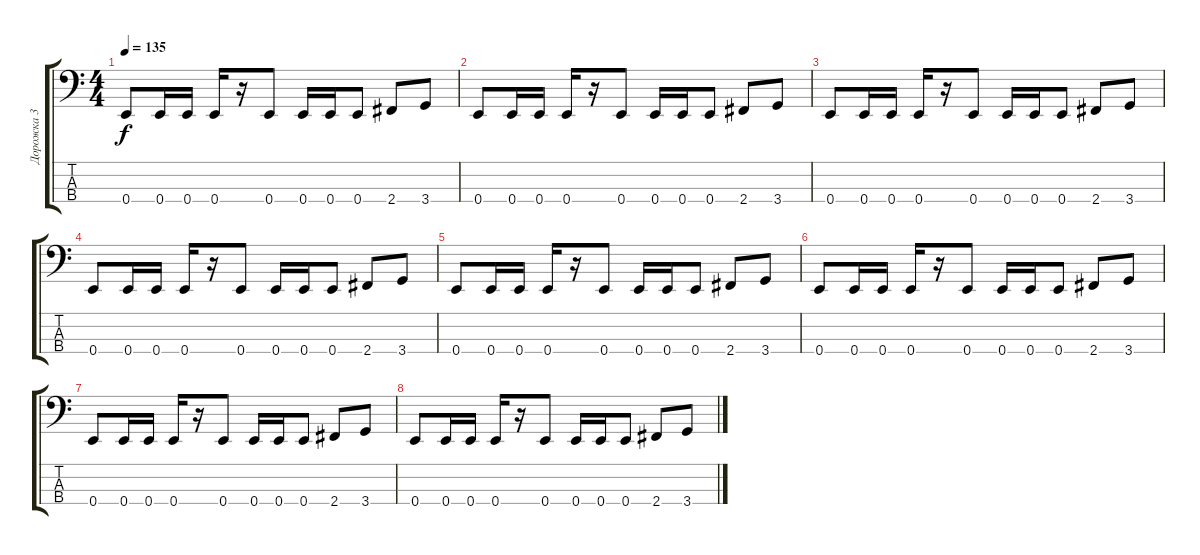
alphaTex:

\track ("Дорожка 3" "Дорожка 3") {instrument electricbassfinger}
\staff {score tabs}
\tuning (G2 D2 A1 E1) {hide}
\ts (4 4)
\tempo 135
\clef f4
\ks c
0.4.8{dy f} 0.4.16 0.4.16 0.4.16 r.16 0.4.8 0.4.16 0.4.16 0.4.8 2.4.8 3.4.8 |
0.4.8 0.4.16 0.4.16 0.4.16 r.16 0.4.8 0.4.16 0.4.16 0.4.8 2.4.8 3.4.8 |
0.4.8 0.4.16 0.4.16 0.4.16 r.16 0.4.8 0.4.16 0.4.16 0.4.8 2.4.8 3.4.8 |
0.4.8 0.4.16 0.4.16 0.4.16 r.16 0.4.8 0.4.16 0.4.16 0.4.8 2.4.8 3.4.8 |
0.4.8 0.4.16 0.4.16 0.4.16 r.16 0.4.8 0.4.16 0.4.16 0.4.8 2.4.8 3.4.8 |
0.4.8 0.4.16 0.4.16 0.4.16 r.16 0.4.8 0.4.16 0.4.16 0.4.8 2.4.8 3.4.8 |
0.4.8 0.4.16 0.4.16 0.4.16 r.16 0.4.8 0.4.16 0.4.16 0.4.8 2.4.8 3.4.8 |
0.4.8 0.4.16 0.4.16 0.4.16 r.16 0.4.8 0.4.16 0.4.16 0.4.8 2.4.8 3.4.8
